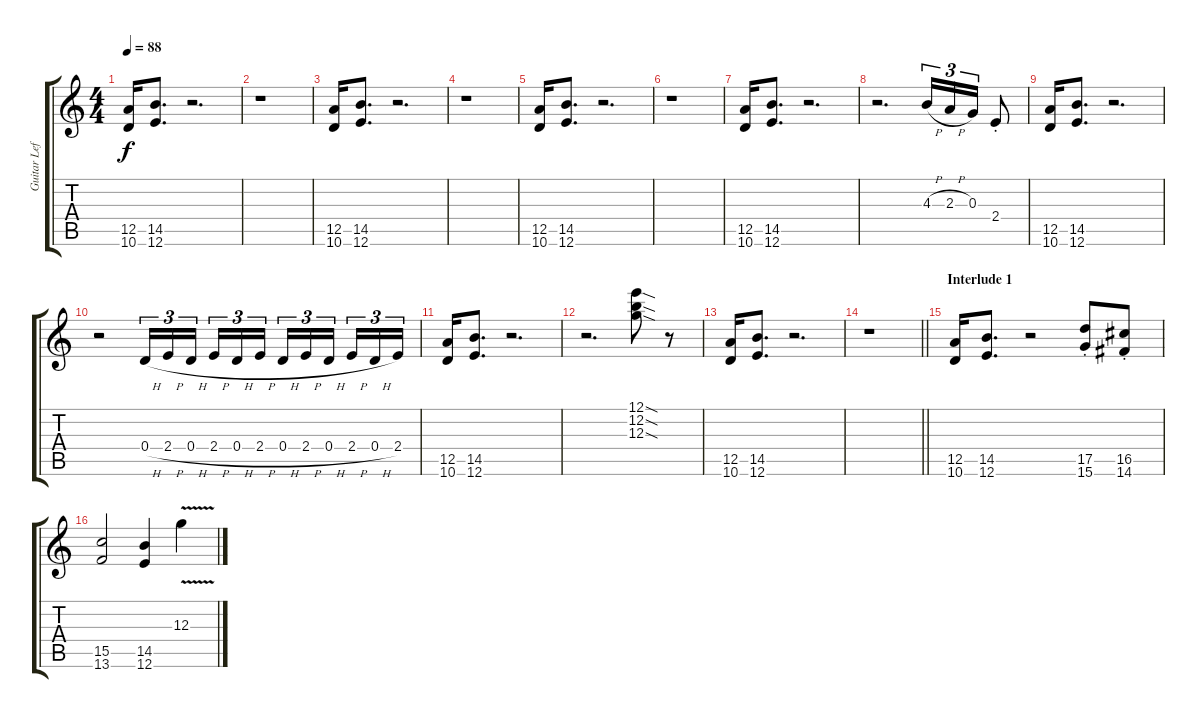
\track ("Guitar Left" "Guitar Lef") {instrument distortionguitar}
\staff {score tabs}
\tuning (E4 B3 G3 D3 A2 E2) {hide}
\ts (4 4)
\tempo 88
\clef g2
\ks c
(12.5 10.6).16{dy f} (14.5 12.6).8{d} r.2{d} |
r.1 |
(12.5 10.6).16 (14.5 12.6).8{d} r.2{d} |
r.1 |
(12.5 10.6).16 (14.5 12.6).8{d} r.2{d} |
r.1 |
(12.5 10.6).16 (14.5 12.6).8{d} r.2{d} |
r.2{d} 4.3{h}.16{tu (3 2)} 2.3{h}.16{tu (3 2)} 0.3.16{tu (3 2)} 2.4{st}.8 |
(12.5 10.6).16 (14.5 12.6).8{d} r.2{d} |
r.2 0.4{h}.16{tu (3 2)} 2.4{h}.16{tu (3 2)} 0.4{h}.16{tu (3 2) beam splitsecondary} 2.4{h}.16{tu (3 2)} 0.4{h}.16{tu (3 2)} 2.4{h}.16{tu (3 2)} 0.4{h}.16{tu (3 2)} 2.4{h}.16{tu (3 2)} 0.4{h}.16{tu (3 2) beam splitsecondary} 2.4{h}.16{tu (3 2)} 0.4{h}.16{tu (3 2)} 2.4.16{tu (3 2)} |
(12.5 10.6).16 (14.5 12.6).8{d} r.2{d} |
r.2{d} (12.1{sod} 12.2{sod} 12.3{sod}).8 r.8 |
(12.5 10.6).16 (14.5 12.6).8{d} r.2{d} |
\barLineRight lightlight
r.1 |
\section ("" "Interlude 1")
(12.5 10.6).16 (14.5 12.6).8{d} r.2 (17.5{st} 15.6{st}).8 (16.5{st} 14.6{st}).8 |
(15.5 13.6).2 (14.5 12.6).4 12.3{v}.4
